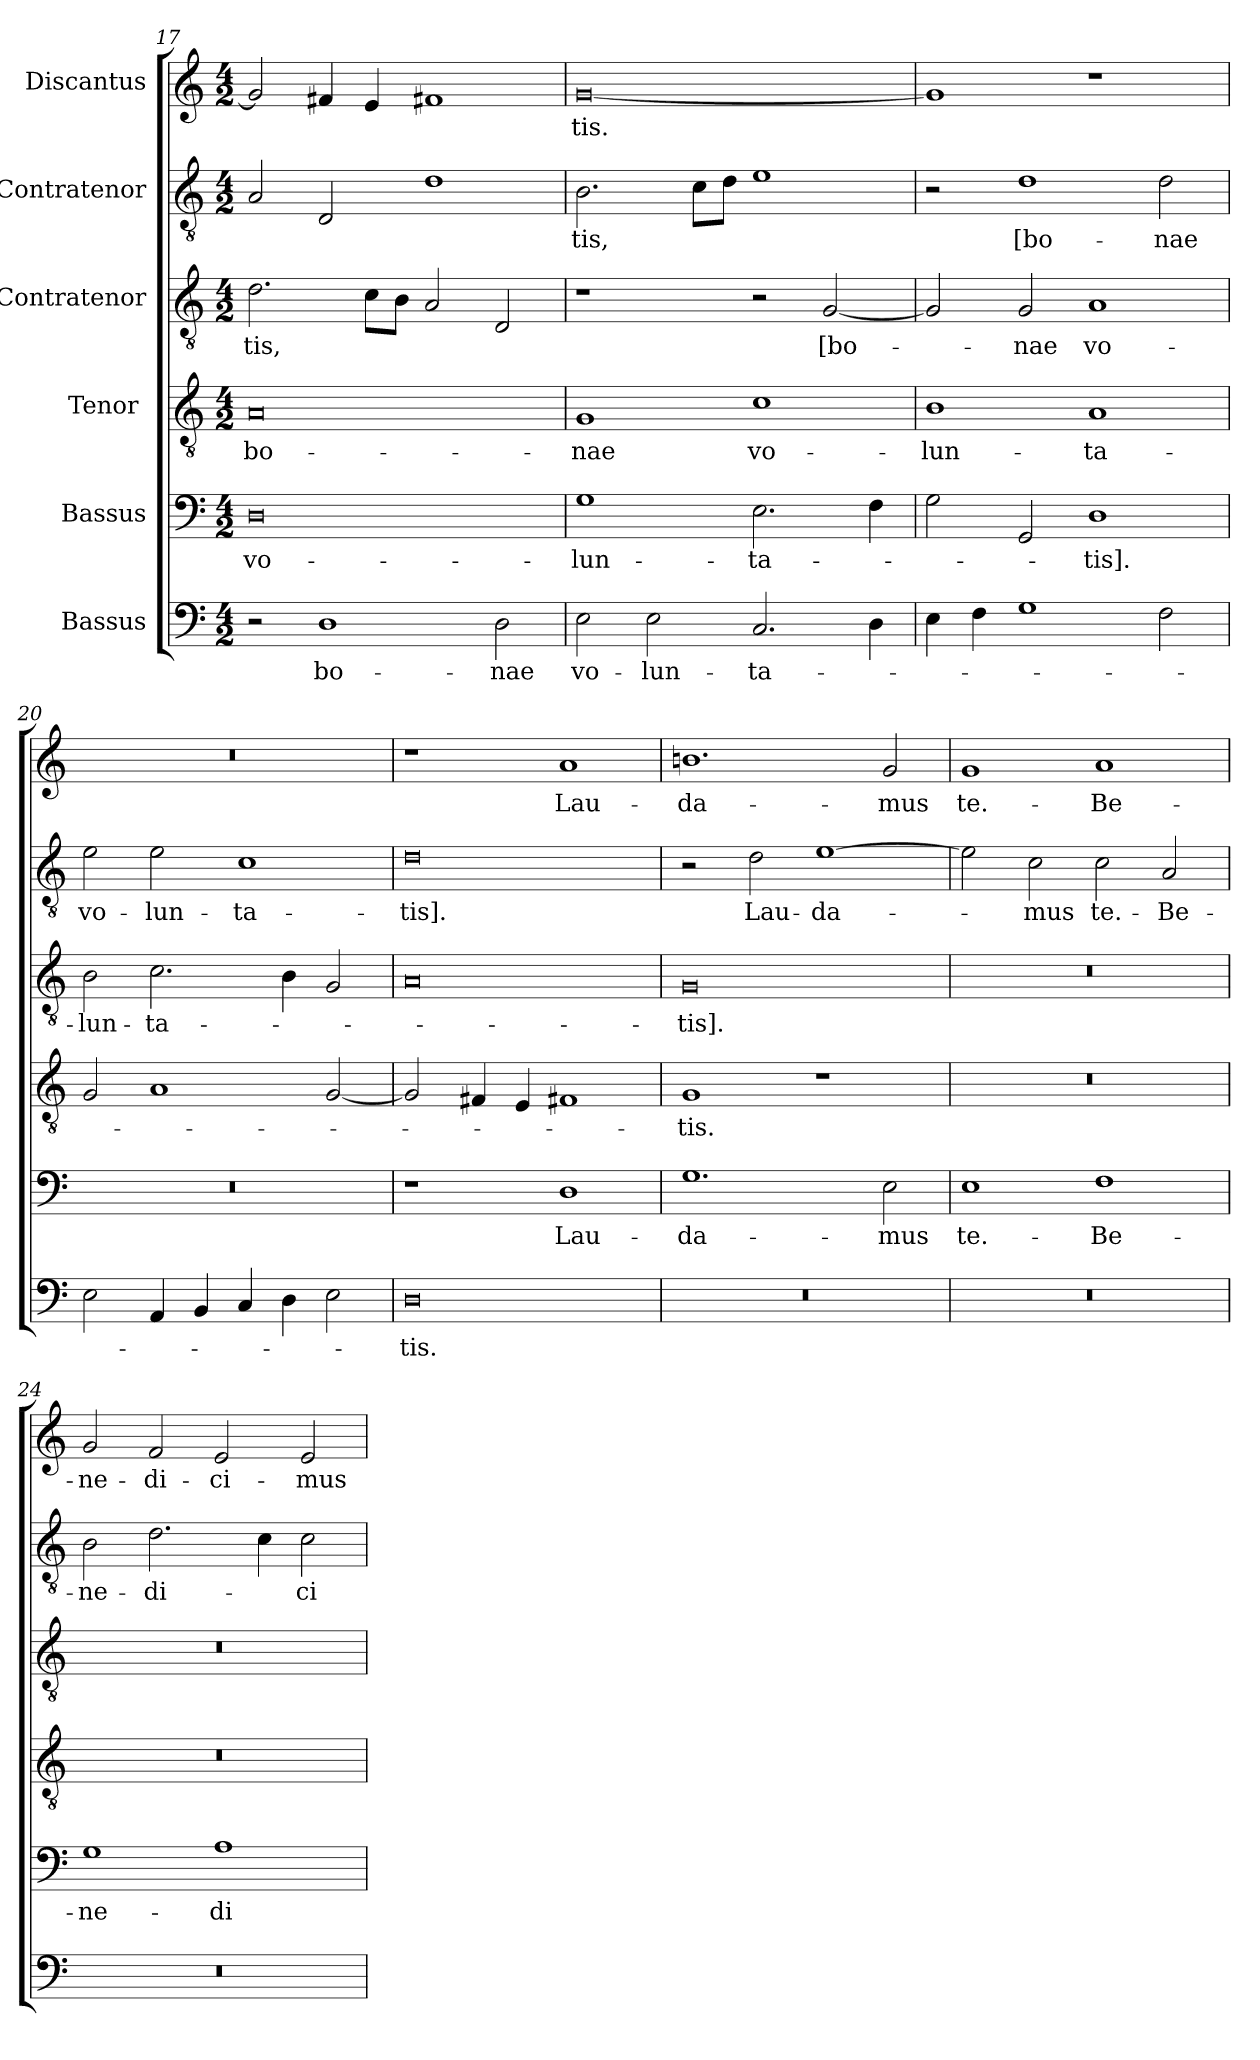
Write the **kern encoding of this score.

**kern	**text	**kern	**text	**kern	**text	**kern	**text	**kern	**text	**kern	**text
*part6	*part6	*part5	*part5	*part4	*part4	*part3	*part3	*part2	*part2	*part1	*part1
*staff6	*staff6	*staff5	*staff5	*staff4	*staff4	*staff3	*staff3	*staff2	*staff2	*staff1	*staff1
*I"Bassus	*	*I"Bassus	*	*I"Tenor 	*	*I"Contratenor	*	*I"Contratenor	*	*I"Discantus	*
*clefF4	*	*clefF4	*	*clefGv2	*	*clefGv2	*	*clefGv2	*	*clefG2	*
*k[]	*	*k[]	*	*k[]	*	*k[]	*	*k[]	*	*k[]	*
*M4/2	*	*M4/2	*	*M4/2	*	*M4/2	*	*M4/2	*	*M4/2	*
=17	=17	=17	=17	=17	=17	=17	=17	=17	=17	=17	=17
2r	.	0D\	vo-	0A/	bo-	2.d\	-tis,	2A/	.	2g/]	.
1D\	bo-	.	.	.	.	.	.	2D/	.	4f#X/	.
.	.	.	.	.	.	8c\L	.	.	.	4e/	.
.	.	.	.	.	.	8B\J	.	.	.	.	.
.	.	.	.	.	.	2A/	.	1d\	.	1f#X/	.
2D\	-nae	.	.	.	.	2D/	.	.	.	.	.
=18	=18	=18	=18	=18	=18	=18	=18	=18	=18	=18	=18
2E\	vo-	1G\	-lun-	1G/	-nae	1r	.	2.B\	-tis,	[0g/	-tis.
2E\	-lun-	.	.	.	.	.	.	.	.	.	.
.	.	.	.	.	.	.	.	8c\L	.	.	.
.	.	.	.	.	.	.	.	8d\J	.	.	.
2.C/	-ta-	2.E\	-ta-	1c\	vo-	2r	.	1e\	.	.	.
.	.	.	.	.	.	[2G/	[bo-	.	.	.	.
4D\	.	4F\	.	.	.	.	.	.	.	.	.
=19	=19	=19	=19	=19	=19	=19	=19	=19	=19	=19	=19
4E\	.	2G\	.	1B\	-lun-	2G/]	.	2r	.	1g/]	.
4F\	.	.	.	.	.	.	.	.	.	.	.
1G\	.	2GG/	.	.	.	2G/	-nae	1d\	[bo-	.	.
.	.	1D\	-tis].	1A/	-ta-	1A/	vo-	.	.	1r	.
2F\	.	.	.	.	.	.	.	2d\	-nae	.	.
=20	=20	=20	=20	=20	=20	=20	=20	=20	=20	=20	=20
2E\	.	0r	.	2G/	.	2B\	-lun-	2e\	vo-	0r	.
4AA/	.	.	.	1A/	.	2.c\	-ta-	2e\	-lun-	.	.
4BB/	.	.	.	.	.	.	.	.	.	.	.
4C/	.	.	.	.	.	.	.	1c\	-ta-	.	.
4D\	.	.	.	.	.	4B\	.	.	.	.	.
2E\	.	.	.	[2G/	.	2G/	.	.	.	.	.
=21	=21	=21	=21	=21	=21	=21	=21	=21	=21	=21	=21
0D\	-tis.	1r	.	2G/]	.	0A/	.	0d\	-tis].	1r	.
.	.	.	.	4F#X/	.	.	.	.	.	.	.
.	.	.	.	4E/	.	.	.	.	.	.	.
.	.	1D\	Lau-	1F#X/	.	.	.	.	.	1a/	Lau-
=22	=22	=22	=22	=22	=22	=22	=22	=22	=22	=22	=22
0r	.	1.G\	-da-	1G/	-tis.	0G/	-tis].	2r	.	1.bn\	-da-
.	.	.	.	.	.	.	.	2d\	Lau-	.	.
.	.	.	.	1r	.	.	.	[1e\	-da-	.	.
.	.	2E\	-mus	.	.	.	.	.	.	2g/	-mus
=23	=23	=23	=23	=23	=23	=23	=23	=23	=23	=23	=23
0r	.	1E\	te.-	0r	.	0r	.	2e\]	.	1g/	te.-
.	.	.	.	.	.	.	.	2c\	-mus	.	.
.	.	1F\	Be-	.	.	.	.	2c\	te.-	1a/	Be-
.	.	.	.	.	.	.	.	2A/	Be-	.	.
=24	=24	=24	=24	=24	=24	=24	=24	=24	=24	=24	=24
0r	.	1G\	-ne-	0r	.	0r	.	2B\	-ne-	2g/	-ne-
.	.	.	.	.	.	.	.	2.d\	-di-	2f/	-di-
.	.	1A\	-di-	.	.	.	.	.	.	2e/	-ci-
.	.	.	.	.	.	.	.	4c\	.	.	.
.	.	.	.	.	.	.	.	2c\	-ci-	2e/	-mus
=	=	=	=	=	=	=	=	=	=	=	=
*-	*-	*-	*-	*-	*-	*-	*-	*-	*-	*-	*-
